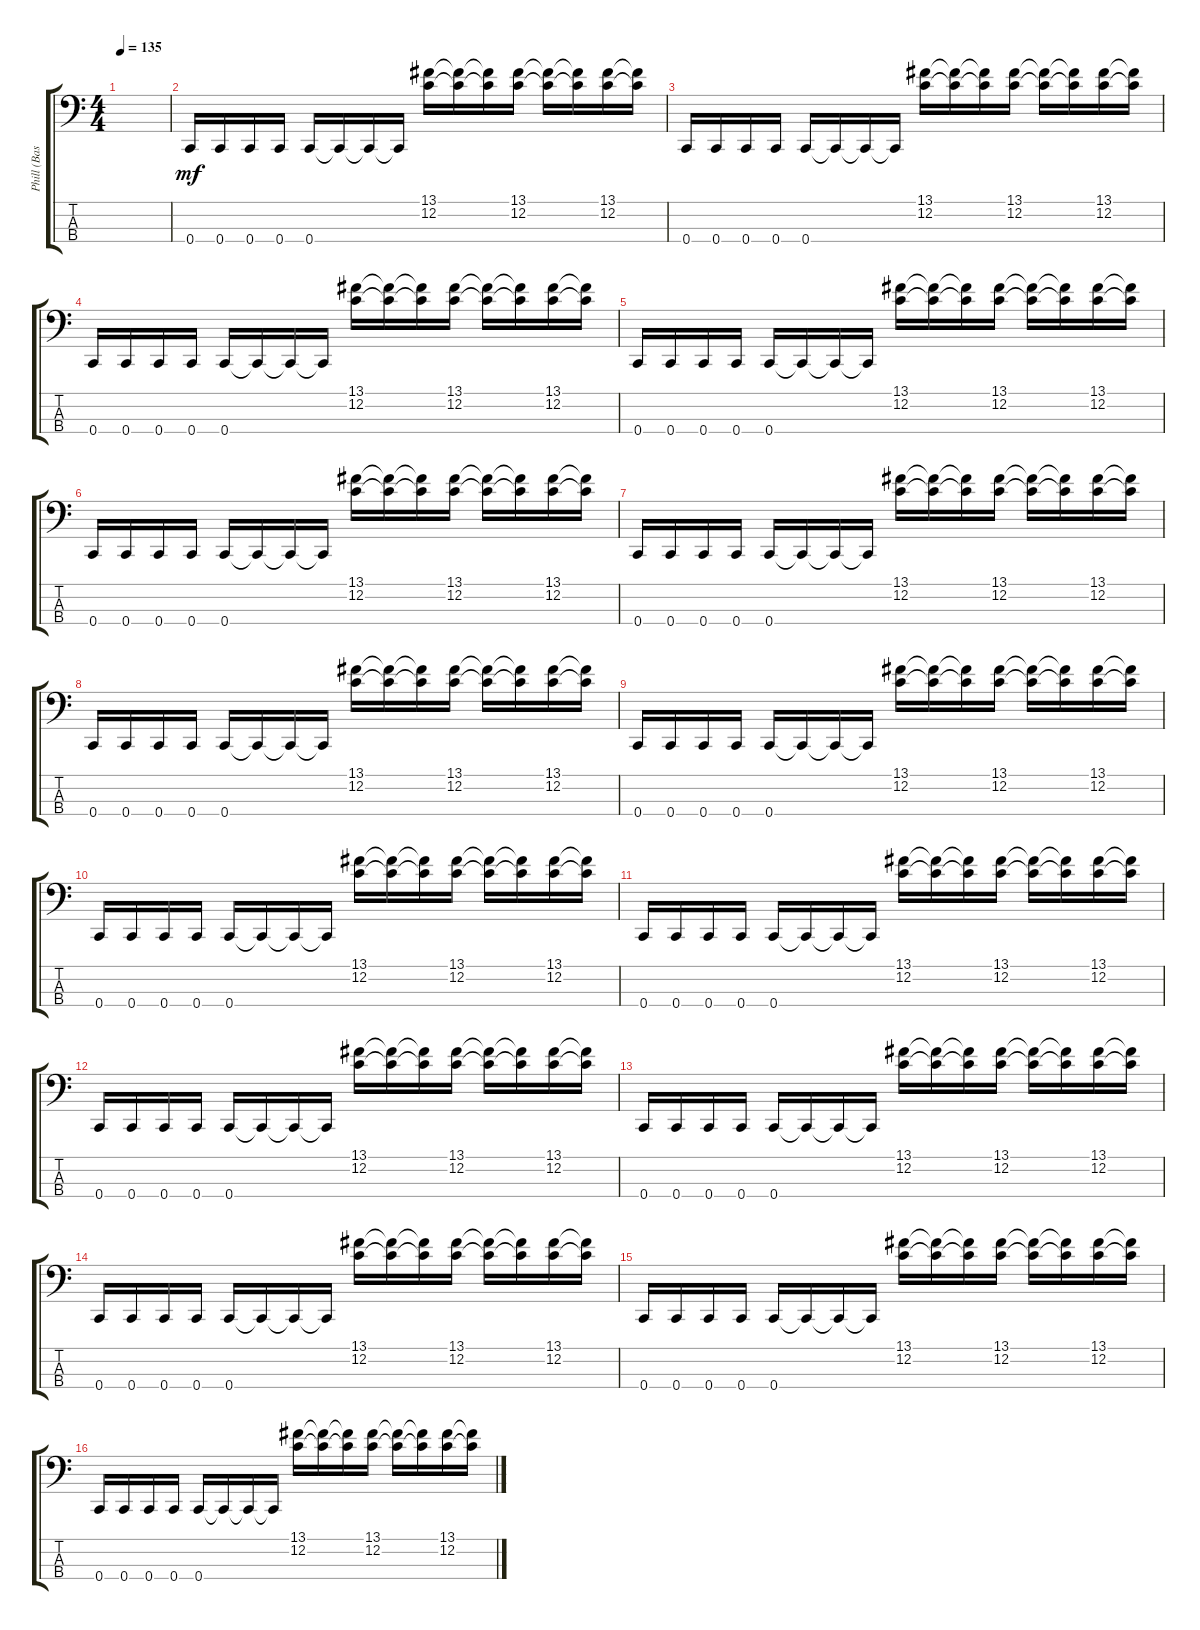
\track ("Phill (Bass)" "Phill (Bas") {instrument electricbassfinger}
\staff {score tabs}
\tuning (F2 C2 G1 C1) {hide}
\ts (4 4)
\tempo 135
\clef f4
\ks c
|
0.4.16{dy mf} 0.4.16 0.4.16 0.4.16 0.4.16 0.4{t}.16 0.4{t}.16 0.4{t}.16 (13.1 12.2).16 (13.1{t} 12.2{t}).16 (13.1{t} 12.2{t}).16 (13.1 12.2).16 (13.1{t} 12.2{t}).16 (13.1{t} 12.2{t}).16 (13.1 12.2).16 (13.1{t} 12.2{t}).16 |
0.4.16 0.4.16 0.4.16 0.4.16 0.4.16 0.4{t}.16 0.4{t}.16 0.4{t}.16 (13.1 12.2).16 (13.1{t} 12.2{t}).16 (13.1{t} 12.2{t}).16 (13.1 12.2).16 (13.1{t} 12.2{t}).16 (13.1{t} 12.2{t}).16 (13.1 12.2).16 (13.1{t} 12.2{t}).16 |
0.4.16 0.4.16 0.4.16 0.4.16 0.4.16 0.4{t}.16 0.4{t}.16 0.4{t}.16 (13.1 12.2).16 (13.1{t} 12.2{t}).16 (13.1{t} 12.2{t}).16 (13.1 12.2).16 (13.1{t} 12.2{t}).16 (13.1{t} 12.2{t}).16 (13.1 12.2).16 (13.1{t} 12.2{t}).16 |
0.4.16 0.4.16 0.4.16 0.4.16 0.4.16 0.4{t}.16 0.4{t}.16 0.4{t}.16 (13.1 12.2).16 (13.1{t} 12.2{t}).16 (13.1{t} 12.2{t}).16 (13.1 12.2).16 (13.1{t} 12.2{t}).16 (13.1{t} 12.2{t}).16 (13.1 12.2).16 (13.1{t} 12.2{t}).16 |
0.4.16 0.4.16 0.4.16 0.4.16 0.4.16 0.4{t}.16 0.4{t}.16 0.4{t}.16 (13.1 12.2).16 (13.1{t} 12.2{t}).16 (13.1{t} 12.2{t}).16 (13.1 12.2).16 (13.1{t} 12.2{t}).16 (13.1{t} 12.2{t}).16 (13.1 12.2).16 (13.1{t} 12.2{t}).16 |
0.4.16 0.4.16 0.4.16 0.4.16 0.4.16 0.4{t}.16 0.4{t}.16 0.4{t}.16 (13.1 12.2).16 (13.1{t} 12.2{t}).16 (13.1{t} 12.2{t}).16 (13.1 12.2).16 (13.1{t} 12.2{t}).16 (13.1{t} 12.2{t}).16 (13.1 12.2).16 (13.1{t} 12.2{t}).16 |
0.4.16 0.4.16 0.4.16 0.4.16 0.4.16 0.4{t}.16 0.4{t}.16 0.4{t}.16 (13.1 12.2).16 (13.1{t} 12.2{t}).16 (13.1{t} 12.2{t}).16 (13.1 12.2).16 (13.1{t} 12.2{t}).16 (13.1{t} 12.2{t}).16 (13.1 12.2).16 (13.1{t} 12.2{t}).16 |
0.4.16 0.4.16 0.4.16 0.4.16 0.4.16 0.4{t}.16 0.4{t}.16 0.4{t}.16 (13.1 12.2).16 (13.1{t} 12.2{t}).16 (13.1{t} 12.2{t}).16 (13.1 12.2).16 (13.1{t} 12.2{t}).16 (13.1{t} 12.2{t}).16 (13.1 12.2).16 (13.1{t} 12.2{t}).16 |
0.4.16 0.4.16 0.4.16 0.4.16 0.4.16 0.4{t}.16 0.4{t}.16 0.4{t}.16 (13.1 12.2).16 (13.1{t} 12.2{t}).16 (13.1{t} 12.2{t}).16 (13.1 12.2).16 (13.1{t} 12.2{t}).16 (13.1{t} 12.2{t}).16 (13.1 12.2).16 (13.1{t} 12.2{t}).16 |
0.4.16 0.4.16 0.4.16 0.4.16 0.4.16 0.4{t}.16 0.4{t}.16 0.4{t}.16 (13.1 12.2).16 (13.1{t} 12.2{t}).16 (13.1{t} 12.2{t}).16 (13.1 12.2).16 (13.1{t} 12.2{t}).16 (13.1{t} 12.2{t}).16 (13.1 12.2).16 (13.1{t} 12.2{t}).16 |
0.4.16 0.4.16 0.4.16 0.4.16 0.4.16 0.4{t}.16 0.4{t}.16 0.4{t}.16 (13.1 12.2).16 (13.1{t} 12.2{t}).16 (13.1{t} 12.2{t}).16 (13.1 12.2).16 (13.1{t} 12.2{t}).16 (13.1{t} 12.2{t}).16 (13.1 12.2).16 (13.1{t} 12.2{t}).16 |
0.4.16 0.4.16 0.4.16 0.4.16 0.4.16 0.4{t}.16 0.4{t}.16 0.4{t}.16 (13.1 12.2).16 (13.1{t} 12.2{t}).16 (13.1{t} 12.2{t}).16 (13.1 12.2).16 (13.1{t} 12.2{t}).16 (13.1{t} 12.2{t}).16 (13.1 12.2).16 (13.1{t} 12.2{t}).16 |
0.4.16 0.4.16 0.4.16 0.4.16 0.4.16 0.4{t}.16 0.4{t}.16 0.4{t}.16 (13.1 12.2).16 (13.1{t} 12.2{t}).16 (13.1{t} 12.2{t}).16 (13.1 12.2).16 (13.1{t} 12.2{t}).16 (13.1{t} 12.2{t}).16 (13.1 12.2).16 (13.1{t} 12.2{t}).16 |
0.4.16 0.4.16 0.4.16 0.4.16 0.4.16 0.4{t}.16 0.4{t}.16 0.4{t}.16 (13.1 12.2).16 (13.1{t} 12.2{t}).16 (13.1{t} 12.2{t}).16 (13.1 12.2).16 (13.1{t} 12.2{t}).16 (13.1{t} 12.2{t}).16 (13.1 12.2).16 (13.1{t} 12.2{t}).16 |
0.4.16 0.4.16 0.4.16 0.4.16 0.4.16 0.4{t}.16 0.4{t}.16 0.4{t}.16 (13.1 12.2).16 (13.1{t} 12.2{t}).16 (13.1{t} 12.2{t}).16 (13.1 12.2).16 (13.1{t} 12.2{t}).16 (13.1{t} 12.2{t}).16 (13.1 12.2).16 (13.1{t} 12.2{t}).16
